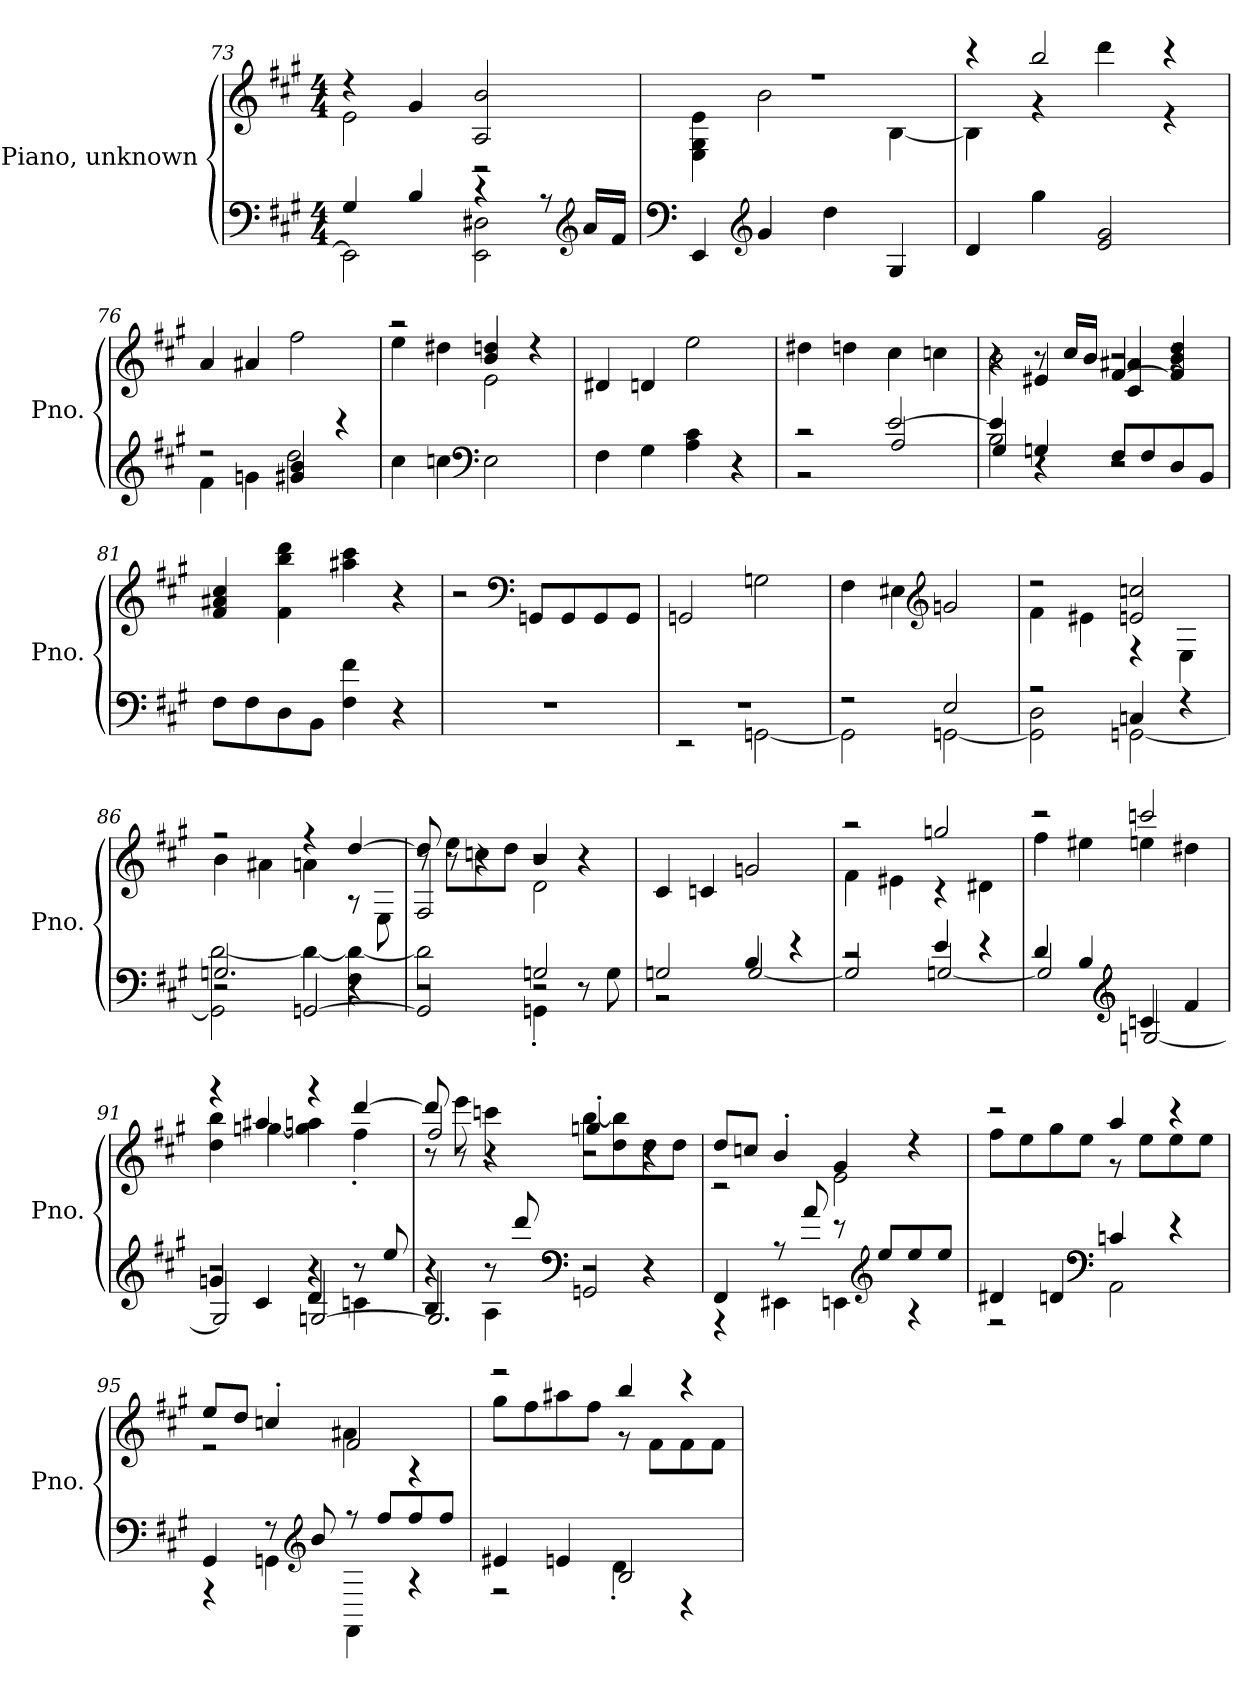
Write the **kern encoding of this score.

**kern	**kern
*part1	*part1
*staff2	*staff1
*I"Piano, unknown	*
*I'Pno.	*
*clefF4	*clefG2
*k[f#c#g#]	*k[f#c#g#]
*M4/4	*M4/4
=73	=73
*^	*^
4G#/	2EE\]	4r	2e\
4B/	.	4g#/	.
4r	2EE\ 2D#X\	2A/ 2b/	2r
8r	.	.	.
*clefG2	*	*	*
16a/LL	.	.	.
16f#/JJ	.	.	.
*v	*v	*	*
=74	=74	=74
*clefF4	*	*
4EE/	1r	4E\ 4G#\ 4e\
*clefG2	*	*
4g#/	.	2b\
4dd\	.	.
4G#/	.	[4B\
=75	=75	=75
4d/	4r	4B\]
4gg#\	2bb/	4r
2e/ 2g#/	.	4ddd\
.	4r	4r
*	*v	*v
=76	=76
*^	*
2r	4f#\	4a/
.	4gn\	4a#X/
4g#X/ 4b/	2dd\	2ff#\
4r	.	.
*v	*v	*
!!LO:LB:g=z
=77	=77
*	*^
4cc#\	2r	4ee\
4ccn\	.	4dd#X\
*clefF4	*	*
2E\	4b/ 4ddn/	2e\
.	4r	.
*	*v	*v
=78	=78
4F#\	4d#X/
4G#\	4dn/
4A\ 4c#\	2ee\
4r	.
=79	=79
*^	*
2r	2r	4dd#X\
.	.	4ddn\
[2e/	2A/	4cc#\
.	.	4ccn\
=80	=80	=80
*	*^	*^
*	*	*	*	*^
4e/]	2B\	4G#/	4r	2b\	4r
4r	.	4Gn/	8r	.	4e#X/
.	.	.	16cc#/LL	.	.
.	.	.	16b/JJ	.	.
2r	2r	8F#/L	[4f#/	2r	4c#/ 4a#X/
.	.	8F#/	.	.	.
.	.	8D/	4f#/] 4b/ 4dd/	.	4r
.	.	8BB/J	.	.	.
*v	*v	*v	*	*	*
*	*v	*v	*v
=81	=81
8F#\L	4f#/ 4a#X/ 4cc#/
8F#\	.
8D\	4f#\ 4bb\ 4ddd\
8BB\J	.
4F#\ 4f#\	4aa#X\ 4ccc#\
4r	4r
!!LO:LB:g=z
=82	=82
1r	2r
*	*clefF4
.	8GGn/L
.	8GG/
.	8GG/
.	8GG/J
=83	=83
*^	*
1r	2r	2GGn/
.	[2GGn\	2Gn\
=84	=84	=84
2r	2GG\]	4F#\
.	.	4E#X\
*	*	*clefG2
2E/	[2GGn\	2gn/
=85	=85	=85
*	*	*^
2r	2GG\] 2D\	2r	4f#\
.	.	.	4e#X\
4Cn/	[2GGn\	2en/ 2ccn/	4r
4r	.	.	4E\
=86	=86	=86	=86
*	*^	*	*
2.Gn/	2GG\] [2d\	2r	2r	4b\
.	.	.	.	4a#X\
.	4d\_	[2GGn/	4r	4an\
4r	4F#\ 4d\_	.	[4dd/	8r
.	.	.	.	8E\
=87	=87	=87	=87	=87
*	*	*	*	*^
2r	2d\]	2GG/]	8dd/]	8r	2F#/
.	.	.	8r	8ee\L	.
.	.	.	4r	8ccn\	.
.	.	.	.	8dd\J	.
2Gn/	4GGn'\	2r	4b/	2d\	2r
.	8r	.	4r	.	.
.	8G\	.	.	.	.
*	*v	*v	*	*	*
*	*	*v	*v	*v
!!LO:LB:g=z
=88	=88	=88
2Gn/	2r	4c#/
.	.	4cn/
4B/	[2G/	2gn/
4r	.	.
=89	=89	=89
*	*	*^
2r	2G/]	2r	4f#\
.	.	.	4e#X\
4e/	[2Gn/	2ggn/	4r
4r	.	.	4d#X\
=90	=90	=90	=90
4d/	2G/]	2r	4ff#\
4B/	.	.	4ee#X\
*clefG2	*	*	*
4cn/	[2Gn/	2cccn/	4een\
4f#/	.	.	4dd#X\
=91	=91	=91	=91
*	*^	*	*
4gn/	2r	2G/]	4r	4dd\ 4bb\
4c#/	.	.	4aa#X/	[4ggn\
4d/	4r	[2Gn/	4r	4gg\] 4aan\
8r	4cn\	.	[4ddd/	4ff#'\
8ee/	.	.	.	.
!!LO:LB:g=z
=92	=92	=92	=92	=92
*	*	*	*	*^
4B/	4r	2.G/]	8ddd/]	8r	2ff#/
.	.	.	8r	8eee\	.
8r	4A\	.	4r	4cccn'\	.
8ddd/	.	.	.	.	.
*clefF4	*	*	*	*	*
2GGn/	2r	.	2r	[8bb\L	4ggn'/
.	.	.	.	8dd\ 8bb\]	.
.	.	4r	.	8dd\	4r
.	.	.	.	8dd\J	.
*	*v	*v	*	*	*
*	*	*	*v	*v
=93	=93	=93	=93
4FF#/	4r	8dd/L	2r
.	.	8ccn/J	.
8r	4EE#X\	4b'/	.
8a/	.	.	.
8r	4EEn\	4g#/	2e\
*clefG2	*	*	*
8ee/L	.	.	.
8ee/	4r	4r	.
8ee/J	.	.	.
=94	=94	=94	=94
4d#X/	2r	2r	8ff#\L
.	.	.	8ee\
4dn/	.	.	8gg#\
.	.	.	8ee\J
*clefF4	*	*	*
4cn/	2AA\	4aa/	8r
.	.	.	8ee\L
4r	.	4r	8ee\
.	.	.	8ee\J
!!LO:LB:g=z	!!
=95	=95	=95	=95
4GG#/	4r	8ee/L	2r
.	.	8dd/J	.
8r	4GGn\	4ccn'/	.
*clefG2	*	*	*
8b/	.	.	.
8r	4FF#\	2f#/	4a#X\
8ff#/L	.	.	.
8ff#/	4r	.	4r
8ff#/J	.	.	.
=96	=96	=96	=96
4e#X/	2r	2r	8gg#\L
.	.	.	8ff#\
4en/	.	.	8aa#X\
.	.	.	8ff#\J
2B/	4d'\	4bb/	8r
.	.	.	8f#\L
.	4r	4r	8f#\
.	.	.	8f#\J
*v	*v	*	*
*	*v	*v
=	=
*-	*-
